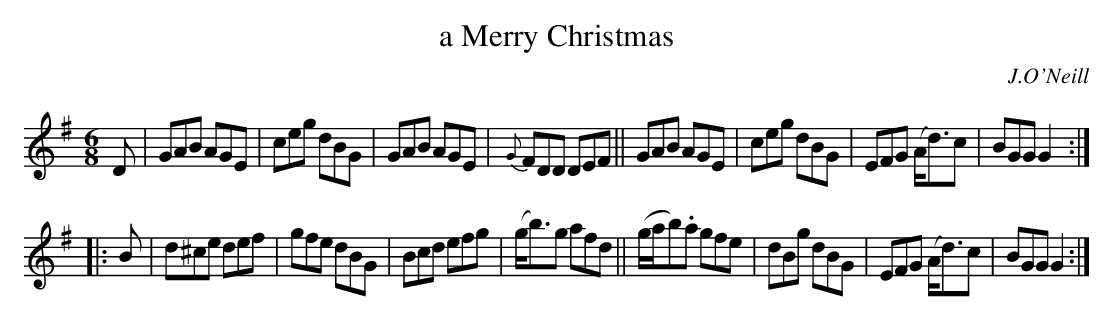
X:1
T: a Merry Christmas
O: J.O'Neill
M: 6/8
L: 1/8
K: G
D |\
GAB AGE | ceg dBG | GAB AGE | {G}FDD DEF ||\
GAB AGE | ceg dBG | EFG (A<d)c | BGG G2 :|
|: B |\
d^ce def | gfe dBG | Bcd efg | (g<b)g afd ||\
(g/a/b).a gfe | dBg dBG | EFG (A<d)c | BGG G2 :|
